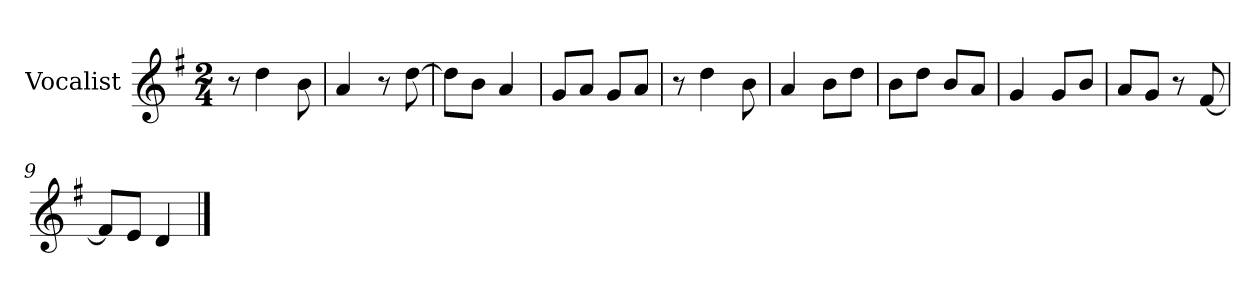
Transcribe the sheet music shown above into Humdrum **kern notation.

**kern
*part1
*staff1
*I"Vocalist
*k[f#]
*G:
*M2/4
=
8r
4dd
8b
=1
4a
8r
[8dd
=2
8ddL]
8bJ
4a
=3
8gL
8aJ
8gL
8aJ
=4
8r
4dd
8b
=5
4a
8bL
8ddJ
=6
8bL
8ddJ
8bL
8aJ
=7
4g
8gL
8bJ
=8
8aL
8gJ
8r
[8f#
=9
8f#L]
8eJ
4d
==
*-
